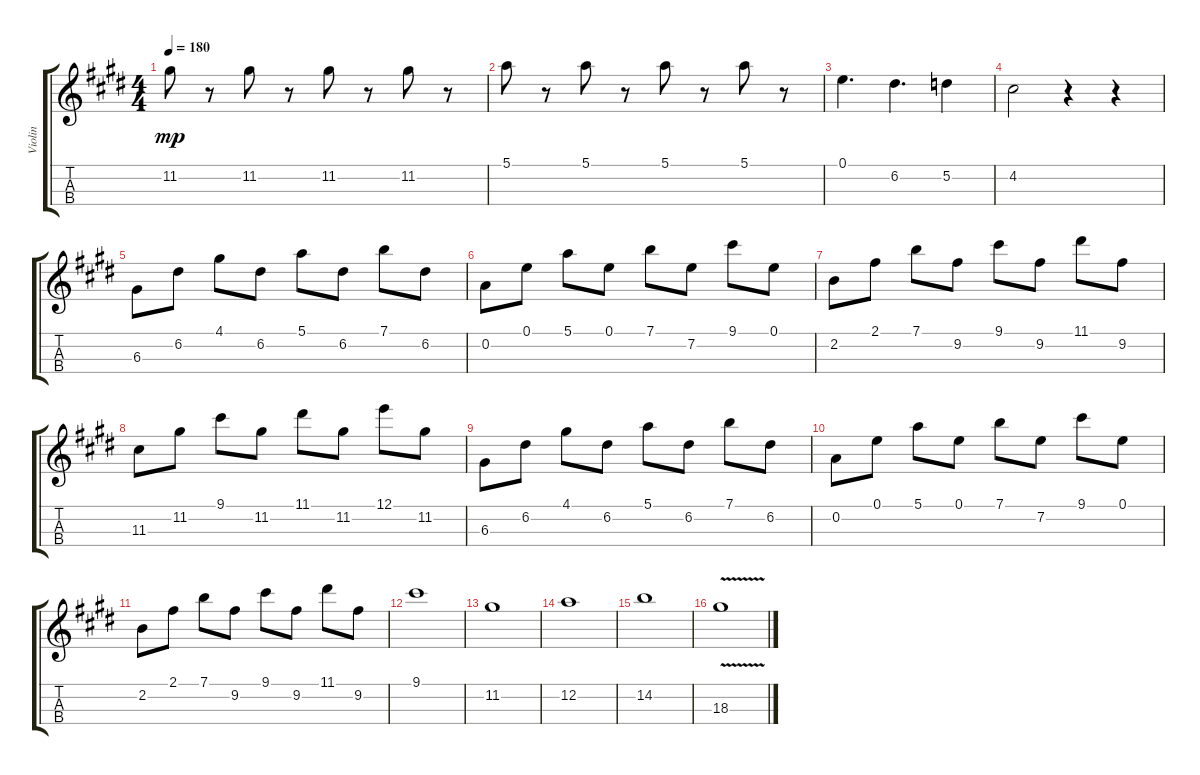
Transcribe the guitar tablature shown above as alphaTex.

\track ("Violin" "Violin") {instrument violin}
\staff {score tabs}
\tuning (E5 A4 D4 G3) {hide}
\ts (4 4)
\tempo 180
\clef g2
\ks e
11.2.8{dy mp} r.8 11.2.8 r.8 11.2.8 r.8 11.2.8 r.8 |
5.1.8 r.8 5.1.8 r.8 5.1.8 r.8 5.1.8 r.8 |
0.1.4{d} 6.2.4{d} 5.2.4 |
4.2.2 r.4 r.4 |
6.3.8 6.2.8 4.1.8 6.2.8 5.1.8 6.2.8 7.1.8 6.2.8 |
0.2.8 0.1.8 5.1.8 0.1.8 7.1.8 7.2.8 9.1.8 0.1.8 |
2.2.8 2.1.8 7.1.8 9.2.8 9.1.8 9.2.8 11.1.8 9.2.8 |
11.3.8 11.2.8 9.1.8 11.2.8 11.1.8 11.2.8 12.1.8 11.2.8 |
6.3.8 6.2.8 4.1.8 6.2.8 5.1.8 6.2.8 7.1.8 6.2.8 |
0.2.8 0.1.8 5.1.8 0.1.8 7.1.8 7.2.8 9.1.8 0.1.8 |
2.2.8 2.1.8 7.1.8 9.2.8 9.1.8 9.2.8 11.1.8 9.2.8 |
9.1.1 |
11.2.1 |
12.2.1 |
14.2.1 |
18.3{v}.1
